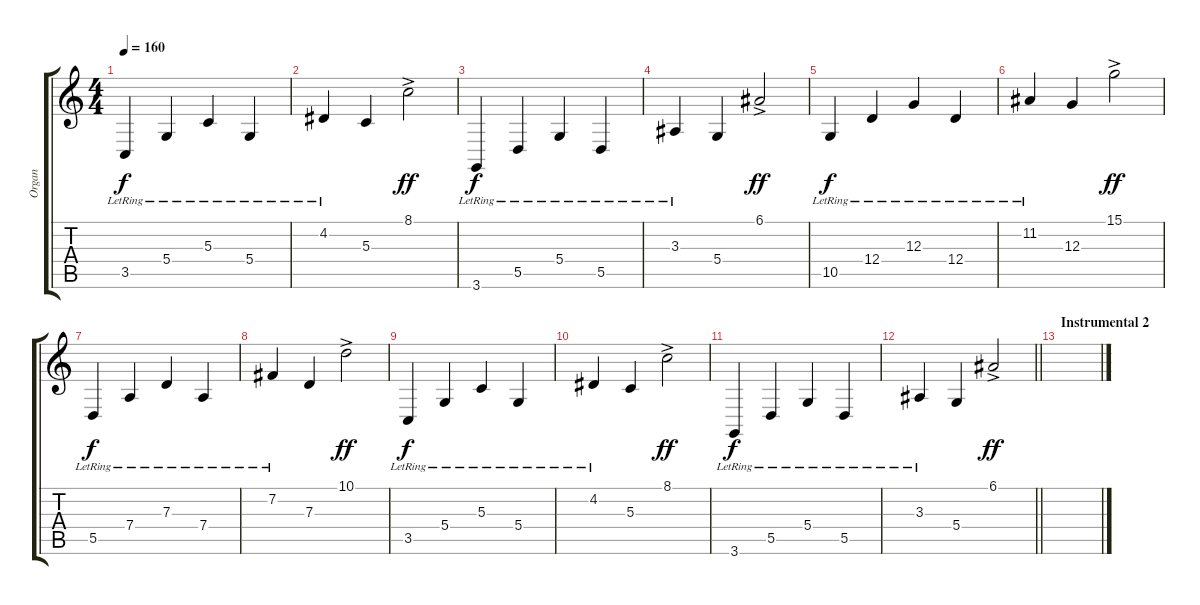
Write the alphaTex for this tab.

\track ("Organ" "Organ") {instrument churchorgan}
\staff {score tabs}
\tuning (E4 B3 G3 D3 A2 E2) {hide}
\ts (4 4)
\tempo 160
\clef g2
\ks c
3.5{lr}.4{dy f} 5.4{lr}.4 5.3{lr}.4 5.4{lr}.4 |
4.2{lr}.4 5.3.4 8.1{ac}.2{dy ff} |
3.6{lr}.4{dy f} 5.5{lr}.4 5.4{lr}.4 5.5{lr}.4 |
3.3{lr}.4 5.4.4 6.1{ac}.2{dy ff} |
10.5{lr}.4{dy f} 12.4{lr}.4 12.3{lr}.4 12.4{lr}.4 |
11.2{lr}.4 12.3.4 15.1{ac}.2{dy ff} |
5.5{lr}.4{dy f} 7.4{lr}.4 7.3{lr}.4 7.4{lr}.4 |
7.2{lr}.4 7.3.4 10.1{ac}.2{dy ff} |
3.5{lr}.4{dy f} 5.4{lr}.4 5.3{lr}.4 5.4{lr}.4 |
4.2{lr}.4 5.3.4 8.1{ac}.2{dy ff} |
3.6{lr}.4{dy f} 5.5{lr}.4 5.4{lr}.4 5.5{lr}.4 |
\barLineRight lightlight
3.3{lr}.4 5.4.4 6.1{ac}.2{dy ff} |
\section ("" "Instrumental 2")
